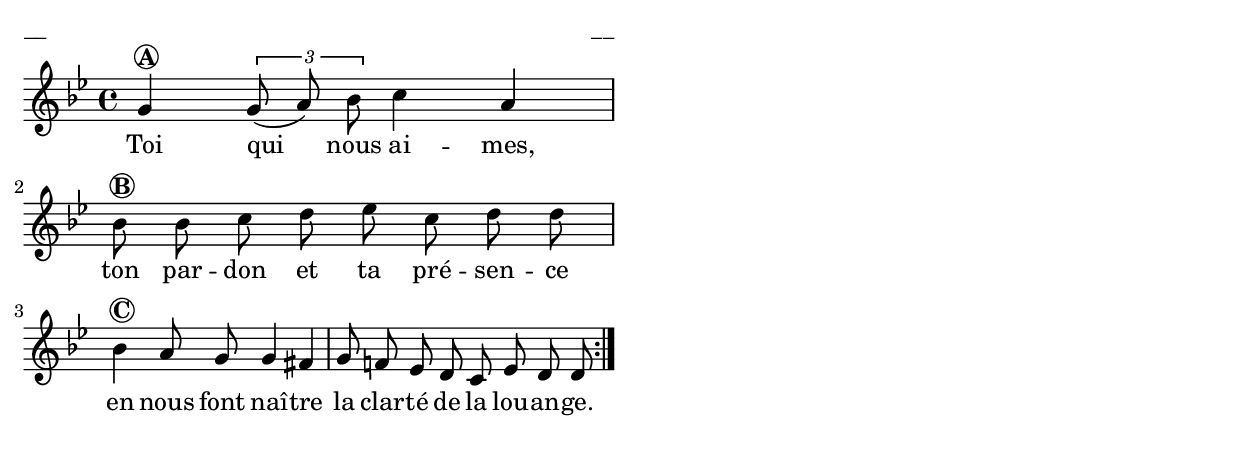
\version "2.13.16" 
%\header {
%    title = "Toi qui nous aimes"
%}
% Chants de Taizé, #5
\paper {
line-width = 10\cm
left-margin = 0.4\cm
between-system-padding = 0.1\cm
between-system-space = 0.1\cm
}
\layout {
indent = #0
ragged-last = ##f
}


voiceA = \relative c' {
\clef "treble"
\key g \minor
\time 4/4
\repeat volta 2 { 
g'4^\markup { \circle \bold A } \times 2/3 { g8( a) bes } c4 a | 
bes8^\markup { \circle \bold B } bes c d ees c d d | 
bes4^\markup { \circle \bold C } a8 g g4 fis | g8 f! ees d c ees d d
}
} 




lyricA = \lyricmode {
Toi qui nous ai -- mes, ton par -- don et ta pré -- sen -- ce en nous font naî -- tre la clar -- té de la lou -- an -- ge.
}



fullScore = <<
\new Staff {
<<
\new Voice = "voiceA" { \oneVoice \autoBeamOff \voiceA }
\lyricsto "voiceA" \new Lyrics \lyricA
>>
}
>>

\score {
\fullScore
\header { piece = "__" opus = "__" }
}
\markup { \with-color #(x11-color 'white) \sans \smaller "__" }
\score {
\unfoldRepeats
\fullScore
\midi {
\context { \Staff \remove "Staff_performer" }
\context { \Voice \consists "Staff_performer" }
}
}


